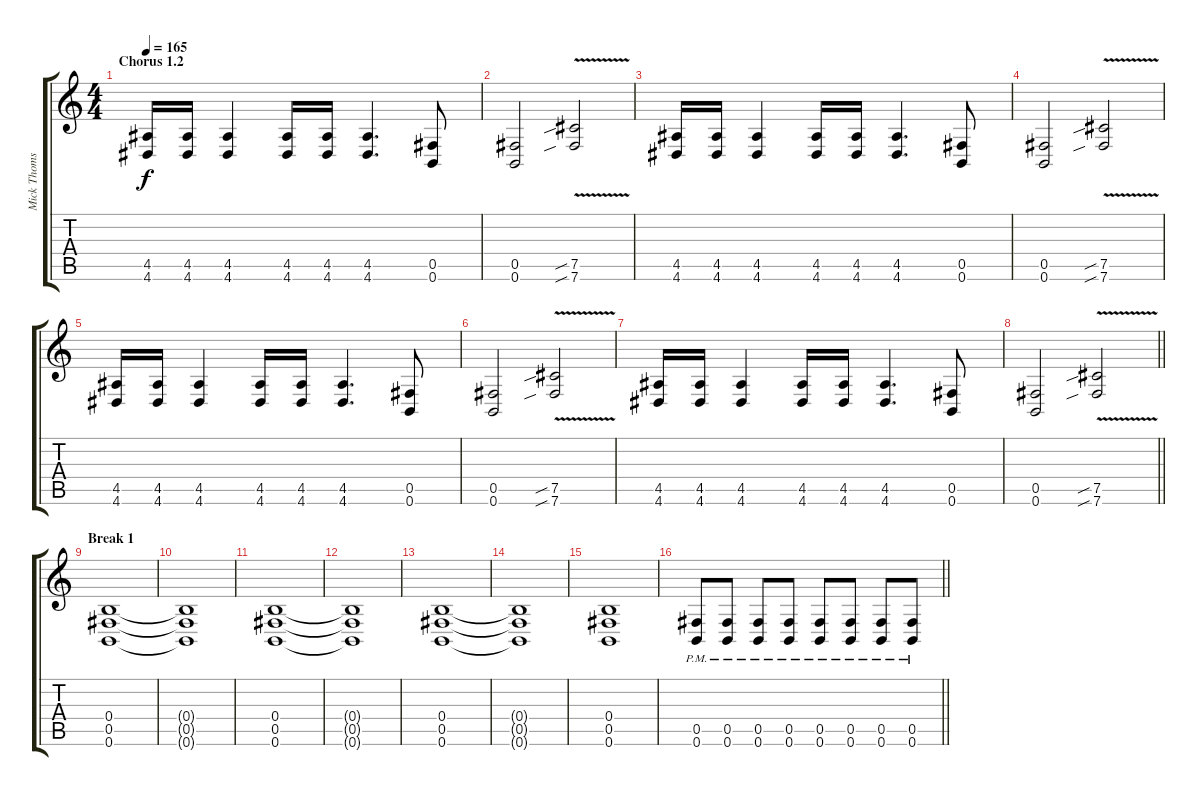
\track ("Mick Thomson" "Mick Thoms") {instrument distortionguitar}
\staff {score tabs}
\tuning (Db4 Ab3 E3 B2 Gb2 B1) {hide}
\ts (4 4)
\section ("" "Chorus 1.2")
\tempo 165
\clef g2
\ks c
(4.5 4.6).16{dy f} (4.5 4.6).16 (4.5 4.6).4 (4.5 4.6).16 (4.5 4.6).16 (4.5 4.6).4{d} (0.5 0.6).8 |
(0.5 0.6).2 (7.5{v sib} 7.6{v sib}).2 |
(4.5 4.6).16 (4.5 4.6).16 (4.5 4.6).4 (4.5 4.6).16 (4.5 4.6).16 (4.5 4.6).4{d} (0.5 0.6).8 |
(0.5 0.6).2 (7.5{v sib} 7.6{v sib}).2 |
(4.5 4.6).16 (4.5 4.6).16 (4.5 4.6).4 (4.5 4.6).16 (4.5 4.6).16 (4.5 4.6).4{d} (0.5 0.6).8 |
(0.5 0.6).2 (7.5{v sib} 7.6{v sib}).2 |
(4.5 4.6).16 (4.5 4.6).16 (4.5 4.6).4 (4.5 4.6).16 (4.5 4.6).16 (4.5 4.6).4{d} (0.5 0.6).8 |
\barLineRight lightlight
(0.5 0.6).2 (7.5{v sib} 7.6{v sib}).2 |
\section ("" "Break 1")
(0.4 0.5 0.6).1 |
(0.4{t} 0.5{t} 0.6{t}).1 |
(0.4 0.5 0.6).1 |
(0.4{t} 0.5{t} 0.6{t}).1 |
(0.4 0.5 0.6).1 |
(0.4{t} 0.5{t} 0.6{t}).1 |
(0.4 0.5 0.6).1 |
\barLineRight lightlight
(0.5{pm} 0.6{pm}).8 (0.5{pm} 0.6{pm}).8 (0.5{pm} 0.6{pm}).8 (0.5{pm} 0.6{pm}).8 (0.5{pm} 0.6{pm}).8 (0.5{pm} 0.6{pm}).8 (0.5{pm} 0.6{pm}).8 (0.5{pm} 0.6{pm}).8
